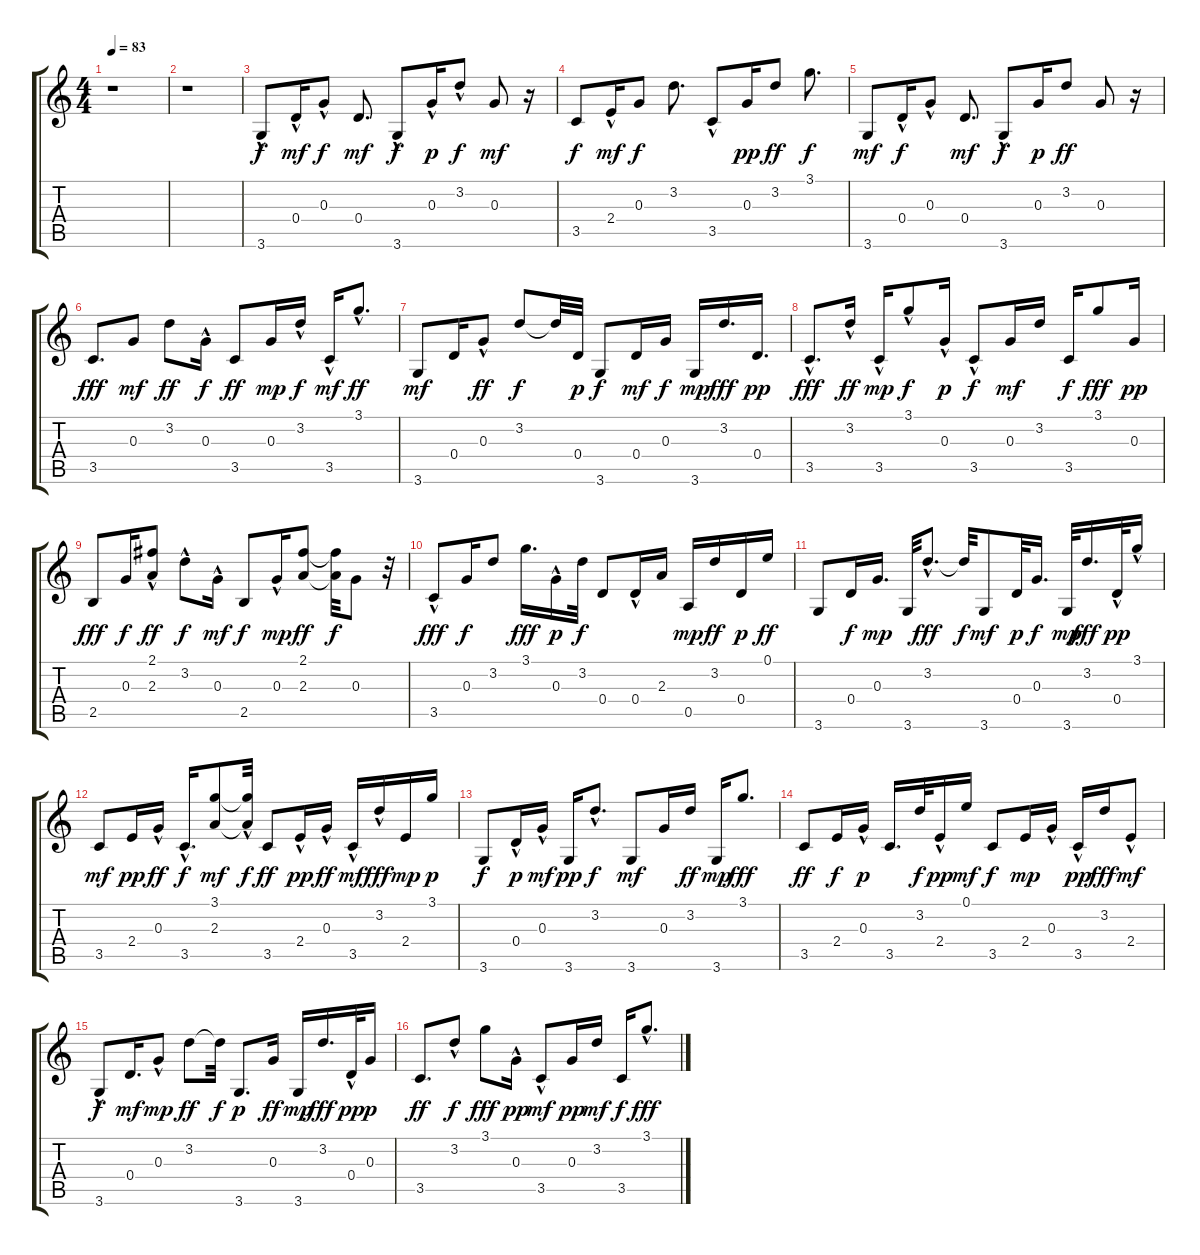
\track "" {instrument electricguitarclean}
\staff {score tabs}
\tuning (E4 B3 G3 D3 A2 E2) {hide}
\ts (4 4)
\tempo 83
\clef g2
\ks c
r.1{dy f instrument electricguitarclean} |
r.1 |
3.6{hac}.8 0.4{hac}.16{dy mf} 0.3{hac}.8{dy f} 0.4.8{d dy mf} 3.6{hac}.8{dy f} 0.3{hac}.16{dy p} 3.2{hac}.8{dy f} 0.3.8{dy mf} r.16 |
3.5.8{dy f} 2.4{hac}.16{dy mf} 0.3.8{dy f} 3.2.8{d} 3.5{hac}.8 0.3.16{dy pp} 3.2.8{dy ff} 3.1.8{d dy f} |
3.6.8{dy mf} 0.4{hac}.16{dy f} 0.3{hac}.8 0.4.8{d dy mf} 3.6{hac}.8{dy f} 0.3.16{dy p} 3.2.8{dy ff} 0.3.8 r.16 |
3.5.8{d dy fff} 0.3.8{dy mf} 3.2.8{dy ff} 0.3{hac}.16{dy f} 3.5.8{dy ff} 0.3.16{dy mp} 3.2{hac}.16{dy f} 3.5{hac}.16{dy mf} 3.1{hac}.8{d dy ff} |
3.6.8{dy mf} 0.4.16 0.3{hac}.8{dy ff} 3.2.8{dy f} 3.2{t}.32 0.4.32{dy p} 3.6.8{dy f} 0.4.16{dy mf} 0.3.16{dy f} 3.6.16{dy mp} 3.2.16{d dy fff} 0.4.16{d dy pp} |
3.5{hac}.8{d dy fff} 3.2{hac}.16{dy ff} 3.5{hac}.16{dy mp} 3.1{hac}.8{dy f} 0.3{hac}.16{dy p} 3.5{hac}.8{dy f} 0.3.16{dy mf} 3.2.16 3.5.16{dy f} 3.1.8{dy fff} 0.3.16{dy pp} |
2.5.8{dy fff} 0.3.16{dy f} (2.1 2.3{hac}).8{dy ff} 3.2{hac}.8{dy f} 0.3{hac}.16{dy mf} 2.5.8{dy f} 0.3{hac}.16{dy mp} (2.1 2.3).8{dy ff} (2.1{t} 2.3{t}).32{dy f} 0.3.8 r.32 |
3.5{hac}.8{dy fff} 0.3.16{dy f} 3.2.8 3.1.16{d dy fff} 0.3{hac}.16{dy p} 3.2.32{dy f} 0.4.8 0.4{hac}.16 2.3.16 0.5.16{dy mp} 3.2.16{dy ff} 0.4.16{dy p} 0.1.16{dy ff} |
3.6.8 0.4.16{dy f} 0.3.16{d dy mp} 3.6.32 3.2{hac}.8{d dy fff} 3.2{t}.32{dy f} 3.6.8{dy mf} 0.4.32{dy p} 0.3.16{d dy f} 3.6.32{dy mp} 3.2.16{d dy fff} 0.4{hac}.32{dy pp} 3.1{hac}.16 |
3.5.8{dy mf} 2.4.16{dy pp} 0.3{hac}.16{dy ff} 3.5{hac}.16{d dy f} (3.1 2.3).8{dy mf} (3.1{hac t} 2.3{t}).32{dy f} 3.5.8{dy ff} 2.4{hac}.16{dy pp} 0.3{hac}.16{dy ff} 3.5{hac}.16{dy mf} 3.2{hac}.16{dy fff} 2.4.16{dy mp} 3.1.16{dy p} |
3.6.8{dy f} 0.4{hac}.16{dy p} 0.3{hac}.16{dy mf} 3.6.16{dy pp} 3.2{hac}.8{d dy f} 3.6.8{dy mf} 0.3.16 3.2.16{dy ff} 3.6.16{dy mp} 3.1.8{d dy fff} |
3.5.8{dy ff} 2.4.16{dy f} 0.3{hac}.16{dy p} 3.5.16{d} 3.2.32{dy f} 2.4{hac}.16{dy pp} 0.1.16{dy mf} 3.5.8{dy f} 2.4.16{dy mp} 0.3{hac}.16 3.5{hac}.16{dy pp} 3.2.16{dy fff} 2.4{hac}.8{dy mf} |
3.6{hac}.8{dy f} 0.4.16{d dy mf} 0.3{hac}.8{dy mp} 3.2.8{dy ff} 3.2{t}.32{dy f} 3.6.8{d dy p} 0.3.16{dy ff} 3.6.16{dy mp} 3.2.16{d dy fff} 0.4{hac}.32{dy pp} 0.3.16{dy p} |
3.5.8{d dy ff} 3.2{hac}.8{dy f} 3.1.8{dy fff} 0.3{hac}.16{dy pp} 3.5{hac}.8{dy mf} 0.3.16{dy pp} 3.2.16{dy mf} 3.5.16{dy f} 3.1{hac}.8{d dy fff}
